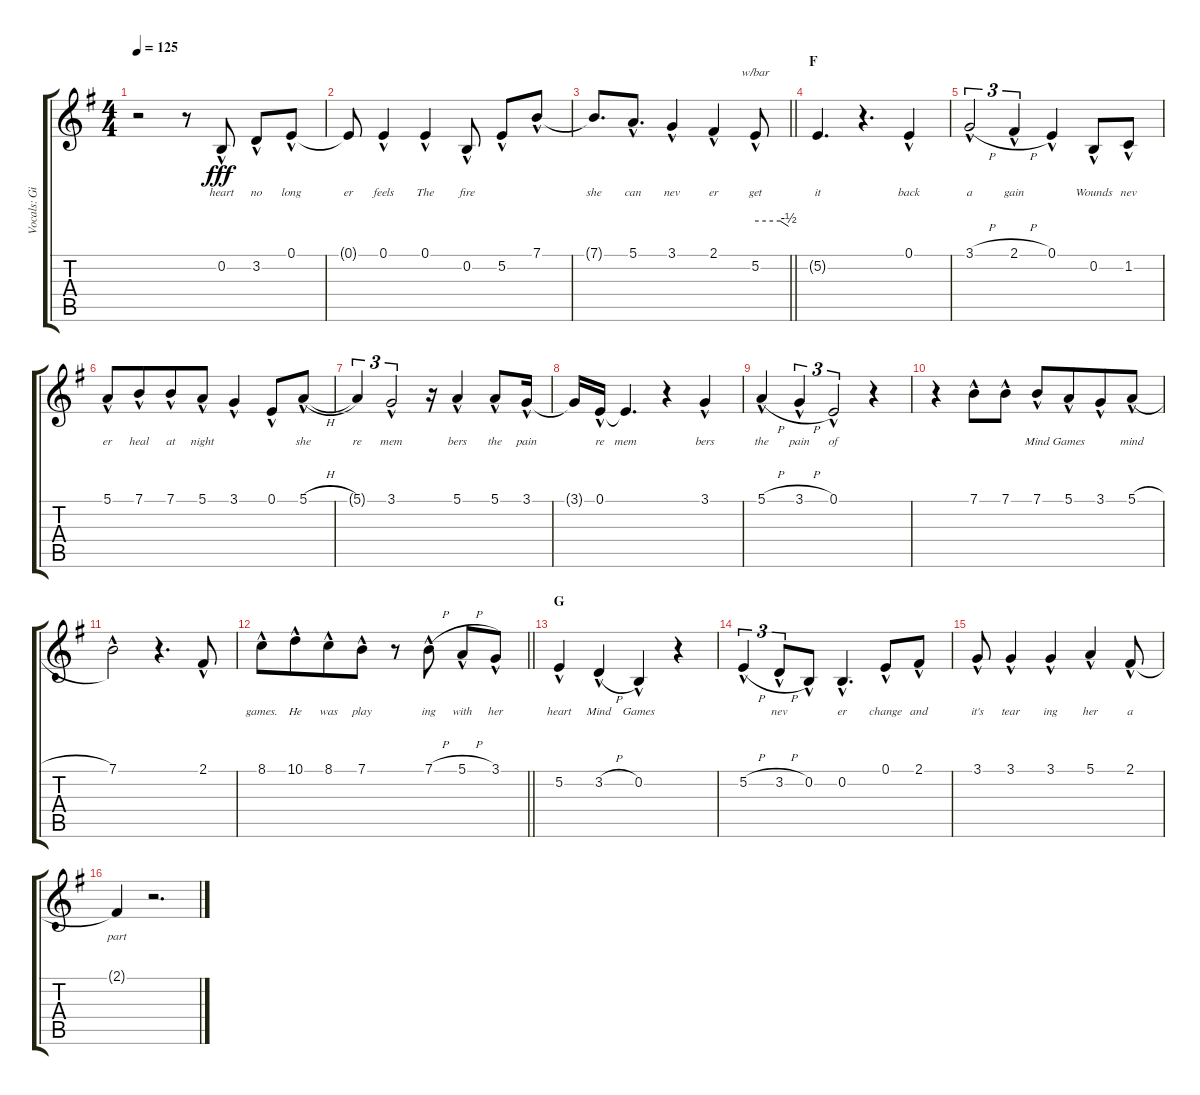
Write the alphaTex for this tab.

\track ("Vocals: Gil" "Vocals: Gi") {instrument lead2sawtooth}
\staff {score tabs}
\tuning (E4 B3 G3 D3 A2 E2) {hide}
\ts (4 4)
\tempo 125
\clef g2
\ks g
r.2{dy fff} r.8 0.2{hac}.8{lyrics (0 "heart") lyrics (1 "") lyrics (2 "") lyrics (3 "") lyrics (4 "")} 3.2{hac}.8{lyrics (0 "no") lyrics (1 "") lyrics (2 "") lyrics (3 "") lyrics (4 "")} 0.1{hac}.8{lyrics (0 "long") lyrics (1 "") lyrics (2 "") lyrics (3 "") lyrics (4 "")} |
0.1{t}.8{lyrics (0 "er") lyrics (1 "") lyrics (2 "") lyrics (3 "") lyrics (4 "")} 0.1{hac}.4{lyrics (0 "feels") lyrics (1 "") lyrics (2 "") lyrics (3 "") lyrics (4 "")} 0.1{hac}.4{lyrics (0 "The") lyrics (1 "") lyrics (2 "") lyrics (3 "") lyrics (4 "")} 0.2{hac}.8{lyrics (0 "fire") lyrics (1 "") lyrics (2 "") lyrics (3 "") lyrics (4 "")} 5.2{hac}.8{lyrics (0 "") lyrics (1 "") lyrics (2 "") lyrics (3 "") lyrics (4 "")} 7.1{hac}.8{lyrics (0 "") lyrics (1 "") lyrics (2 "") lyrics (3 "") lyrics (4 "")} |
\barLineRight lightlight
7.1{t}.8{d lyrics (0 "she") lyrics (1 "") lyrics (2 "") lyrics (3 "") lyrics (4 "")} 5.1{hac}.8{d lyrics (0 "can") lyrics (1 "") lyrics (2 "") lyrics (3 "") lyrics (4 "")} 3.1{hac}.4{lyrics (0 "nev") lyrics (1 "") lyrics (2 "") lyrics (3 "") lyrics (4 "")} 2.1{hac}.4{lyrics (0 "er") lyrics (1 "") lyrics (2 "") lyrics (3 "") lyrics (4 "")} 5.2{hac}.8{tbe (custom default 0 0 45 0 60 -2) lyrics (0 "get") lyrics (1 "") lyrics (2 "") lyrics (3 "") lyrics (4 "")} |
\section ("" "F")
5.2{t}.4{d lyrics (0 "it") lyrics (1 "") lyrics (2 "") lyrics (3 "") lyrics (4 "")} r.4{d} 0.1{hac}.4{lyrics (0 "back") lyrics (1 "") lyrics (2 "") lyrics (3 "") lyrics (4 "")} |
3.1{h hac}.2{tu (3 2) lyrics (0 "a") lyrics (1 "") lyrics (2 "") lyrics (3 "") lyrics (4 "")} 2.1{h hac}.4{tu (3 2) lyrics (0 "gain") lyrics (1 "") lyrics (2 "") lyrics (3 "") lyrics (4 "")} 0.1{hac}.4{lyrics (0 "") lyrics (1 "") lyrics (2 "") lyrics (3 "") lyrics (4 "")} 0.2{hac}.8{lyrics (0 "Wounds") lyrics (1 "") lyrics (2 "") lyrics (3 "") lyrics (4 "")} 1.2{hac}.8{lyrics (0 "nev") lyrics (1 "") lyrics (2 "") lyrics (3 "") lyrics (4 "")} |
5.1{hac}.8{lyrics (0 "er") lyrics (1 "") lyrics (2 "") lyrics (3 "") lyrics (4 "")} 7.1{hac}.8{lyrics (0 "heal") lyrics (1 "") lyrics (2 "") lyrics (3 "") lyrics (4 "") beam merge} 7.1{hac}.8{lyrics (0 "at") lyrics (1 "") lyrics (2 "") lyrics (3 "") lyrics (4 "")} 5.1{hac}.8{lyrics (0 "night") lyrics (1 "") lyrics (2 "") lyrics (3 "") lyrics (4 "")} 3.1{hac}.4{lyrics (0 "") lyrics (1 "") lyrics (2 "") lyrics (3 "") lyrics (4 "")} 0.1{hac}.8{lyrics (0 "") lyrics (1 "") lyrics (2 "") lyrics (3 "") lyrics (4 "")} 5.1{h hac}.8{lyrics (0 "she") lyrics (1 "") lyrics (2 "") lyrics (3 "") lyrics (4 "")} |
5.1{t}.4{tu (3 2) lyrics (0 "re") lyrics (1 "") lyrics (2 "") lyrics (3 "") lyrics (4 "")} 3.1{hac}.2{tu (3 2) lyrics (0 "mem") lyrics (1 "") lyrics (2 "") lyrics (3 "") lyrics (4 "")} r.16 5.1{hac}.4{lyrics (0 "bers") lyrics (1 "") lyrics (2 "") lyrics (3 "") lyrics (4 "")} 5.1{hac}.8{lyrics (0 "the") lyrics (1 "") lyrics (2 "") lyrics (3 "") lyrics (4 "")} 3.1{hac}.16{lyrics (0 "pain") lyrics (1 "") lyrics (2 "") lyrics (3 "") lyrics (4 "")} |
3.1{t}.16{lyrics (0 "") lyrics (1 "") lyrics (2 "") lyrics (3 "") lyrics (4 "")} 0.1{hac}.16{lyrics (0 "re") lyrics (1 "") lyrics (2 "") lyrics (3 "") lyrics (4 "")} 0.1{t}.4{d lyrics (0 "mem") lyrics (1 "") lyrics (2 "") lyrics (3 "") lyrics (4 "")} r.4 3.1{hac}.4{lyrics (0 "bers") lyrics (1 "") lyrics (2 "") lyrics (3 "") lyrics (4 "")} |
5.1{h hac}.4{lyrics (0 "the") lyrics (1 "") lyrics (2 "") lyrics (3 "") lyrics (4 "")} 3.1{h hac}.4{tu (3 2) lyrics (0 "pain") lyrics (1 "") lyrics (2 "") lyrics (3 "") lyrics (4 "")} 0.1{hac}.2{tu (3 2) lyrics (0 "of") lyrics (1 "") lyrics (2 "") lyrics (3 "") lyrics (4 "")} r.4 |
r.4 7.1{hac}.8{lyrics (0 "") lyrics (1 "") lyrics (2 "") lyrics (3 "") lyrics (4 "")} 7.1{hac}.8{lyrics (0 "") lyrics (1 "") lyrics (2 "") lyrics (3 "") lyrics (4 "") beam split} 7.1{hac}.8{lyrics (0 "Mind") lyrics (1 "") lyrics (2 "") lyrics (3 "") lyrics (4 "")} 5.1{hac}.8{lyrics (0 "Games") lyrics (1 "") lyrics (2 "") lyrics (3 "") lyrics (4 "") beam merge} 3.1{hac}.8{lyrics (0 "") lyrics (1 "") lyrics (2 "") lyrics (3 "") lyrics (4 "")} 5.1{h hac}.8{lyrics (0 "mind") lyrics (1 "") lyrics (2 "") lyrics (3 "") lyrics (4 "")} |
7.1{hac}.2{lyrics (0 "") lyrics (1 "") lyrics (2 "") lyrics (3 "") lyrics (4 "")} r.4{d} 2.1{hac}.8{lyrics (0 "") lyrics (1 "") lyrics (2 "") lyrics (3 "") lyrics (4 "")} |
\barLineRight lightlight
8.1{hac}.8{lyrics (0 "games.") lyrics (1 "") lyrics (2 "") lyrics (3 "") lyrics (4 "")} 10.1{hac}.8{lyrics (0 "He") lyrics (1 "") lyrics (2 "") lyrics (3 "") lyrics (4 "") beam merge} 8.1{hac}.8{lyrics (0 "was") lyrics (1 "") lyrics (2 "") lyrics (3 "") lyrics (4 "")} 7.1{hac}.8{lyrics (0 "play") lyrics (1 "") lyrics (2 "") lyrics (3 "") lyrics (4 "")} r.8 7.1{h hac}.8{lyrics (0 "ing") lyrics (1 "") lyrics (2 "") lyrics (3 "") lyrics (4 "")} 5.1{h hac}.8{lyrics (0 "with") lyrics (1 "") lyrics (2 "") lyrics (3 "") lyrics (4 "")} 3.1{hac}.8{lyrics (0 "her") lyrics (1 "") lyrics (2 "") lyrics (3 "") lyrics (4 "")} |
\section ("" "G")
5.2{hac}.4{lyrics (0 "heart") lyrics (1 "") lyrics (2 "") lyrics (3 "") lyrics (4 "")} 3.2{h hac}.4{lyrics (0 "Mind") lyrics (1 "") lyrics (2 "") lyrics (3 "") lyrics (4 "")} 0.2{hac}.4{lyrics (0 "Games") lyrics (1 "") lyrics (2 "") lyrics (3 "") lyrics (4 "")} r.4 |
5.2{h hac}.4{tu (3 2) lyrics (0 "") lyrics (1 "") lyrics (2 "") lyrics (3 "") lyrics (4 "")} 3.2{h hac}.8{tu (3 2) lyrics (0 "nev") lyrics (1 "") lyrics (2 "") lyrics (3 "") lyrics (4 "") beam merge} 0.2{hac}.8{lyrics (0 "") lyrics (1 "") lyrics (2 "") lyrics (3 "") lyrics (4 "")} 0.2{hac}.4{d lyrics (0 "er") lyrics (1 "") lyrics (2 "") lyrics (3 "") lyrics (4 "")} 0.1{hac}.8{lyrics (0 "change") lyrics (1 "") lyrics (2 "") lyrics (3 "") lyrics (4 "")} 2.1{hac}.8{lyrics (0 "and") lyrics (1 "") lyrics (2 "") lyrics (3 "") lyrics (4 "")} |
3.1{hac}.8{lyrics (0 "it's") lyrics (1 "") lyrics (2 "") lyrics (3 "") lyrics (4 "")} 3.1{hac}.4{lyrics (0 "tear") lyrics (1 "") lyrics (2 "") lyrics (3 "") lyrics (4 "")} 3.1{hac}.4{lyrics (0 "ing") lyrics (1 "") lyrics (2 "") lyrics (3 "") lyrics (4 "")} 5.1{hac}.4{lyrics (0 "her") lyrics (1 "") lyrics (2 "") lyrics (3 "") lyrics (4 "")} 2.1{hac}.8{lyrics (0 "a") lyrics (1 "") lyrics (2 "") lyrics (3 "") lyrics (4 "")} |
2.1{t}.4{lyrics (0 "part") lyrics (1 "") lyrics (2 "") lyrics (3 "") lyrics (4 "")} r.2{d}
